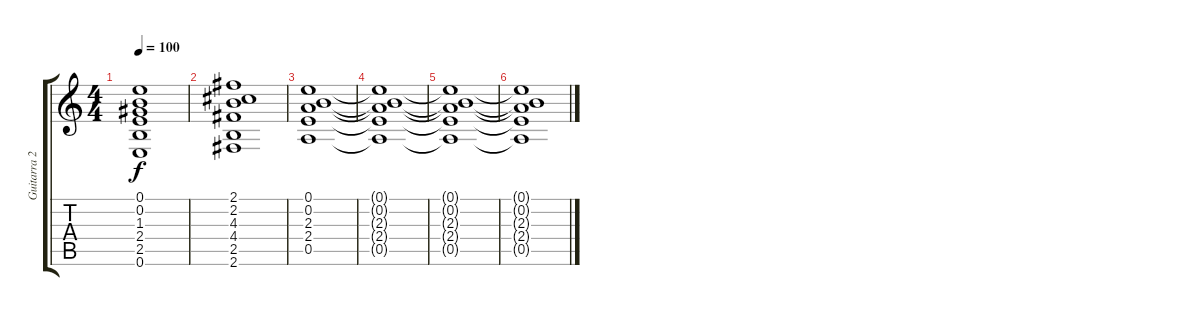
\track ("Guitarra 2" "Guitarra 2") {instrument distortionguitar}
\staff {score tabs}
\tuning (E4 B3 G3 D3 A2 E2) {hide}
\ts (4 4)
\tempo 100
\clef g2
\ks c
(0.1 0.2 1.3 2.4 2.5 0.6).1{dy f} |
(2.1 2.2 4.3 4.4 2.5 2.6).1 |
(0.1 0.2 2.3 2.4 0.5).1{volume 0} |
(0.1{t} 0.2{t} 2.3{t} 2.4{t} 0.5{t}).1 |
(0.1{t} 0.2{t} 2.3{t} 2.4{t} 0.5{t}).1 |
(0.1{t} 0.2{t} 2.3{t} 2.4{t} 0.5{t}).1
